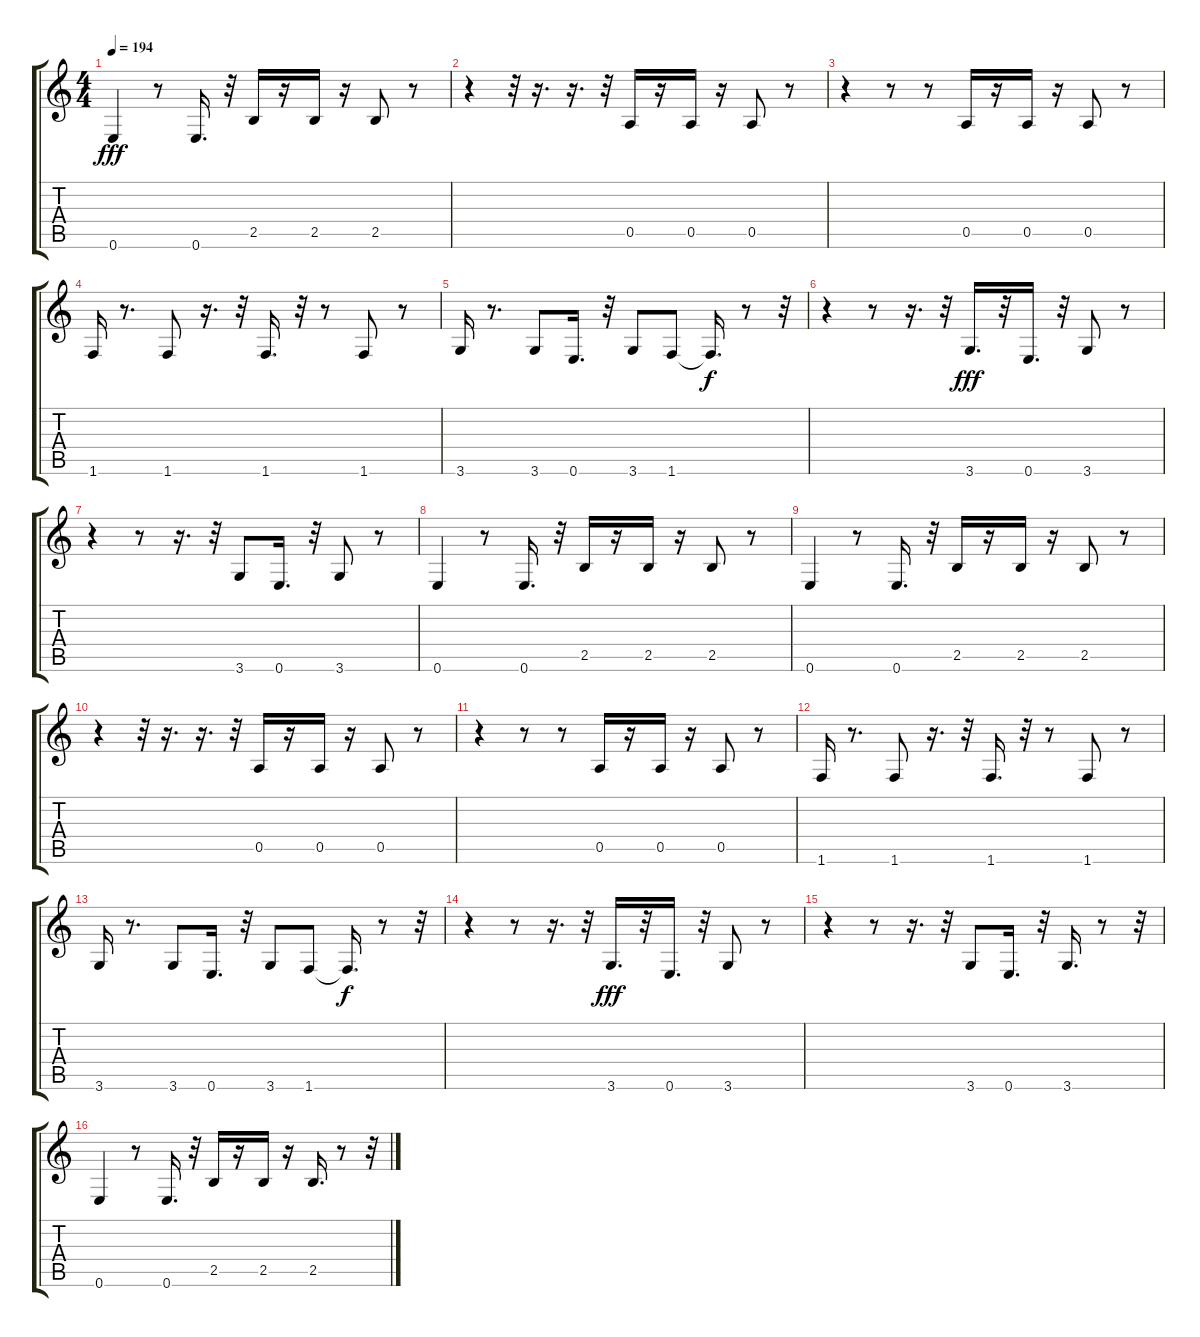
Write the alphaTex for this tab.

\track "" {instrument electricbassfinger}
\staff {score tabs}
\tuning (E4 B3 G3 D3 A2 E2) {hide}
\ts (4 4)
\tempo 194
\clef g2
\ks c
0.6.4{dy fff} r.8 0.6.16{d} r.32 2.5.16 r.16 2.5.16 r.16 2.5.8 r.8 |
r.4 r.32 r.16{d} r.16{d} r.32 0.5.16 r.16 0.5.16 r.16 0.5.8 r.8 |
r.4 r.8 r.8 0.5.16 r.16 0.5.16 r.16 0.5.8 r.8 |
1.6.16 r.8{d} 1.6.8 r.16{d} r.32 1.6.16{d} r.32 r.8 1.6.8 r.8 |
3.6.16 r.8{d} 3.6.8 0.6.16{d} r.32 3.6.8 1.6.8 1.6{t}.16{d dy f} r.8 r.32 |
r.4 r.8 r.16{d} r.32 3.6.16{d dy fff} r.32 0.6.16{d} r.32 3.6.8 r.8 |
r.4 r.8 r.16{d} r.32 3.6.8 0.6.16{d} r.32 3.6.8 r.8 |
0.6.4 r.8 0.6.16{d} r.32 2.5.16 r.16 2.5.16 r.16 2.5.8 r.8 |
0.6.4 r.8 0.6.16{d} r.32 2.5.16 r.16 2.5.16 r.16 2.5.8 r.8 |
r.4 r.32 r.16{d} r.16{d} r.32 0.5.16 r.16 0.5.16 r.16 0.5.8 r.8 |
r.4 r.8 r.8 0.5.16 r.16 0.5.16 r.16 0.5.8 r.8 |
1.6.16 r.8{d} 1.6.8 r.16{d} r.32 1.6.16{d} r.32 r.8 1.6.8 r.8 |
3.6.16 r.8{d} 3.6.8 0.6.16{d} r.32 3.6.8 1.6.8 1.6{t}.16{d dy f} r.8 r.32 |
r.4 r.8 r.16{d} r.32 3.6.16{d dy fff} r.32 0.6.16{d} r.32 3.6.8 r.8 |
r.4 r.8 r.16{d} r.32 3.6.8 0.6.16{d} r.32 3.6.16{d} r.8 r.32 |
0.6.4 r.8 0.6.16{d} r.32 2.5.16 r.16 2.5.16 r.16 2.5.16{d} r.8 r.32
